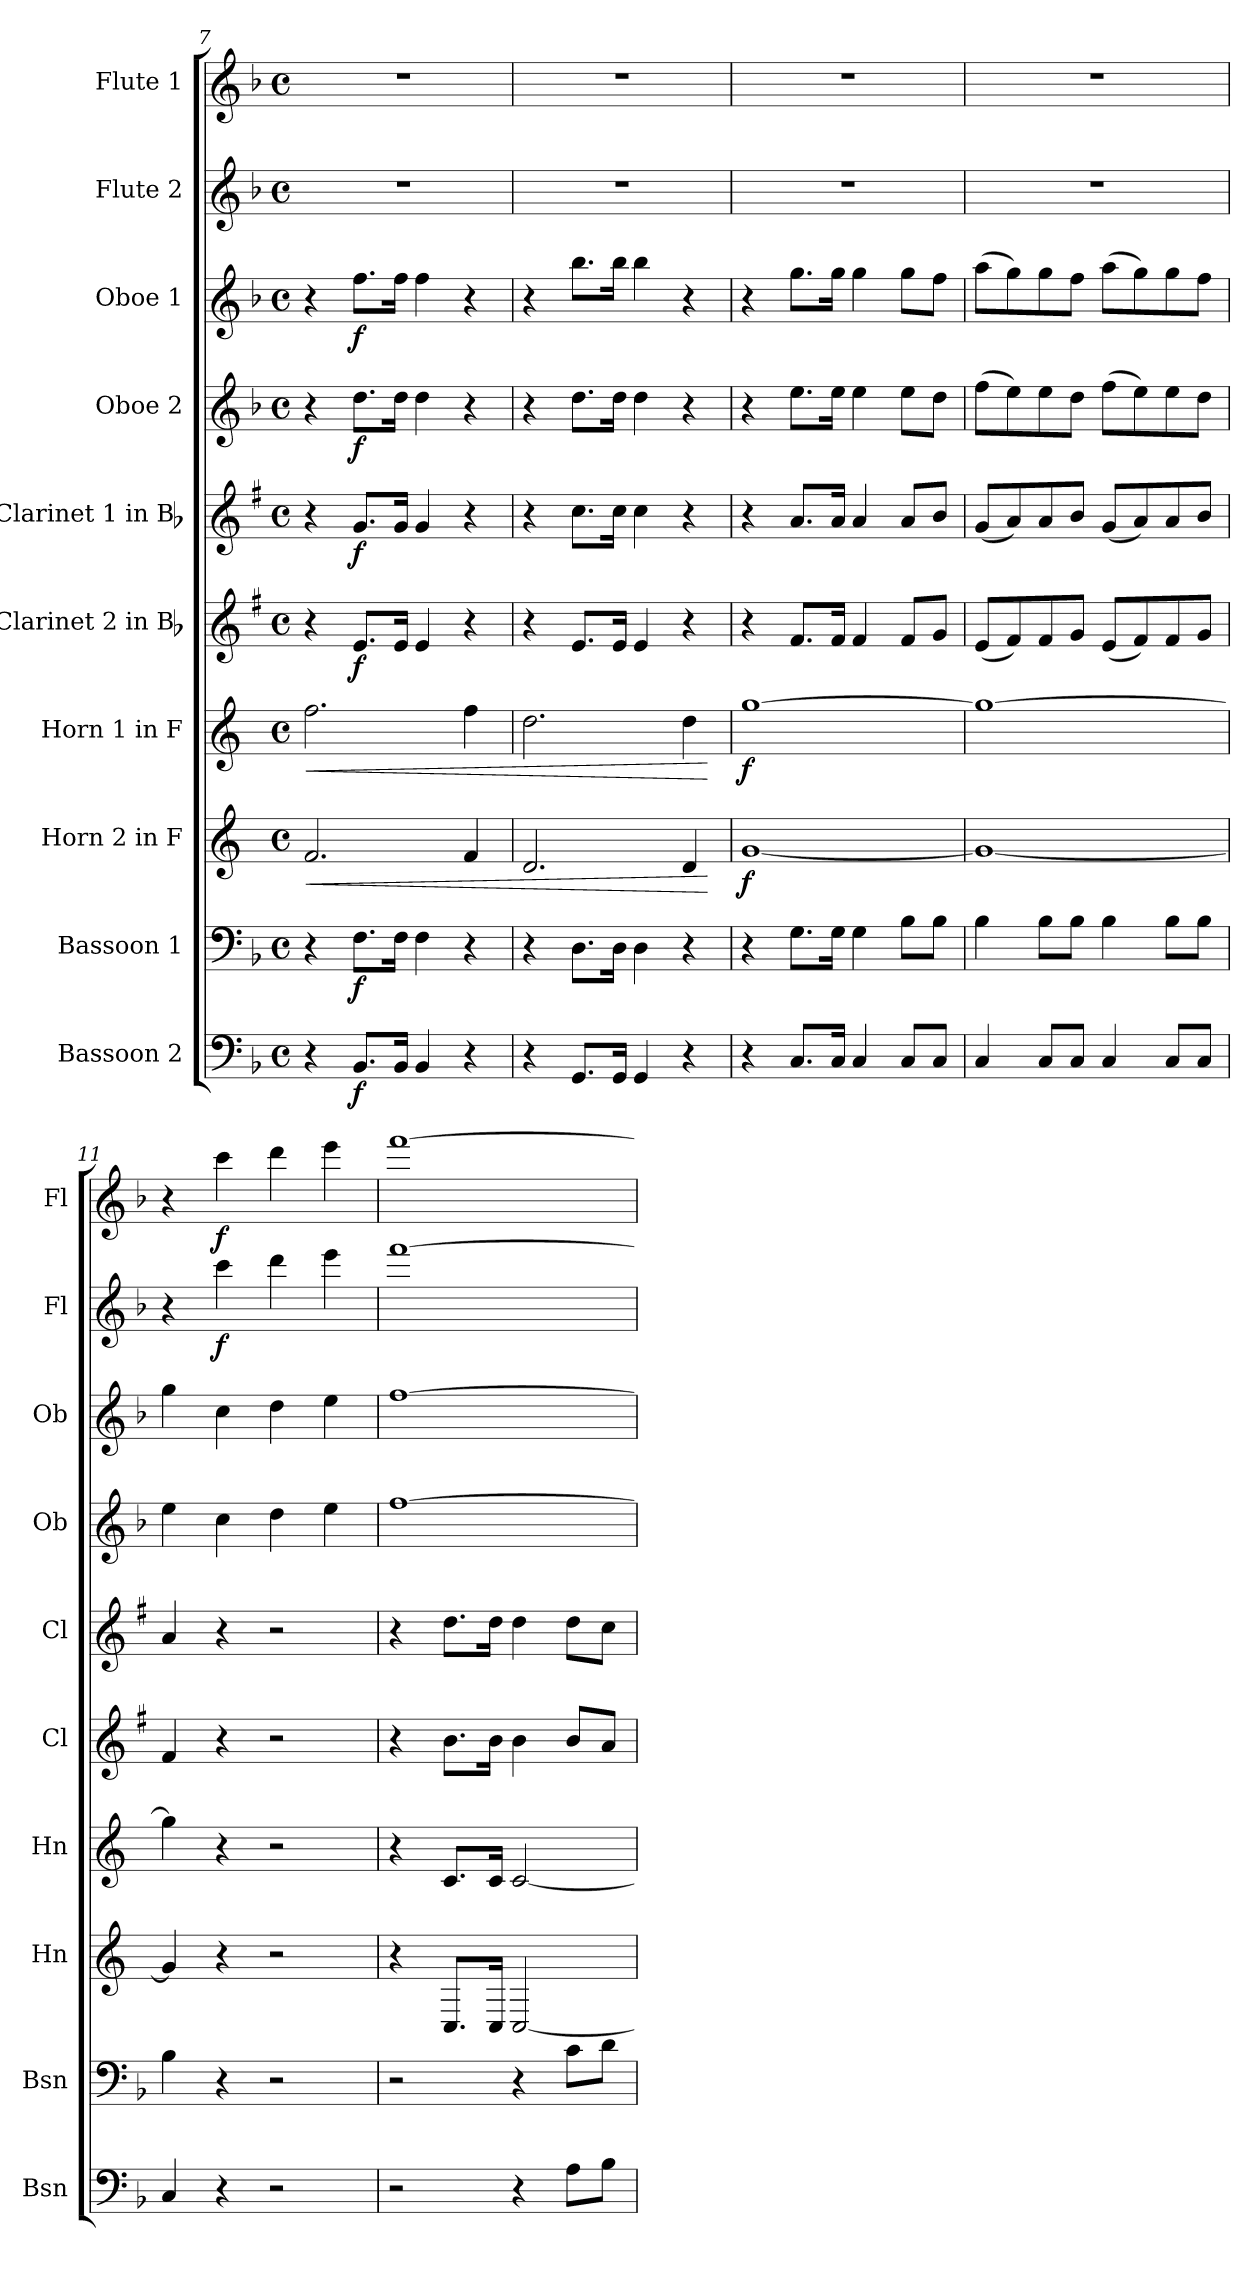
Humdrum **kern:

**kern	**dynam	**kern	**dynam	**kern	**dynam	**kern	**dynam	**kern	**dynam	**kern	**dynam	**kern	**dynam	**kern	**dynam	**kern	**dynam	**kern	**dynam
*part10	*part10	*part9	*part9	*part8	*part8	*part7	*part7	*part6	*part6	*part5	*part5	*part4	*part4	*part3	*part3	*part2	*part2	*part1	*part1
*staff10	*staff10	*staff9	*staff9	*staff8	*staff8	*staff7	*staff7	*staff6	*staff6	*staff5	*staff5	*staff4	*staff4	*staff3	*staff3	*staff2	*staff2	*staff1	*staff1
*I"Bassoon 2	*	*I"Bassoon 1	*	*I"Horn 2 in F	*	*I"Horn 1 in F	*	*I"Clarinet 2 in Bb	*	*I"Clarinet 1 in Bb	*	*I"Oboe 2	*	*I"Oboe 1	*	*I"Flute 2	*	*I"Flute 1	*
*I'Bsn	*	*I'Bsn	*	*I'Hn	*	*I'Hn	*	*I'Cl	*	*I'Cl	*	*I'Ob	*	*I'Ob	*	*I'Fl	*	*I'Fl	*
*clefF4	*	*clefF4	*	*clefG2	*	*clefG2	*	*clefG2	*	*clefG2	*	*clefG2	*	*clefG2	*	*clefG2	*	*clefG2	*
*	*	*	*	*ITrd4c7	*	*ITrd4c7	*	*ITrd1c2	*	*ITrd1c2	*	*	*	*	*	*	*	*	*
*k[b-]	*	*k[b-]	*	*k[b-]	*	*k[b-]	*	*k[b-]	*	*k[b-]	*	*k[b-]	*	*k[b-]	*	*k[b-]	*	*k[b-]	*
*M4/4	*	*M4/4	*	*M4/4	*	*M4/4	*	*M4/4	*	*M4/4	*	*M4/4	*	*M4/4	*	*M4/4	*	*M4/4	*
*met(c)	*	*met(c)	*	*met(c)	*	*met(c)	*	*met(c)	*	*met(c)	*	*met(c)	*	*met(c)	*	*met(c)	*	*met(c)	*
=7	=7	=7	=7	=7	=7	=7	=7	=7	=7	=7	=7	=7	=7	=7	=7	=7	=7	=7	=7
!	!	!	!	!	!LO:HP:b	!	!LO:HP:b	!	!	!	!	!	!	!	!	!	!	!	!
4r	.	4r	.	2.B-/	<	2.b-\	<	4r	.	4r	.	4r	.	4r	.	1r	.	1r	.
!	!LO:DY:b	!	!LO:DY:b	!	!	!	!	!	!LO:DY:b	!	!LO:DY:b	!	!LO:DY:b	!	!LO:DY:b	!	!	!	!
8.BB-/L	f	8.F\L	f	.	.	.	.	8.d/L	f	8.f/L	f	8.dd\L	f	8.ff\L	f	.	.	.	.
16BB-/Jk	.	16F\Jk	.	.	.	.	.	16d/Jk	.	16f/Jk	.	16dd\Jk	.	16ff\Jk	.	.	.	.	.
4BB-/	.	4F\	.	.	.	.	.	4d/	.	4f/	.	4dd\	.	4ff\	.	.	.	.	.
4r	.	4r	.	4B-/	.	4b-\	.	4r	.	4r	.	4r	.	4r	.	.	.	.	.
=8	=8	=8	=8	=8	=8	=8	=8	=8	=8	=8	=8	=8	=8	=8	=8	=8	=8	=8	=8
4r	.	4r	.	2.G/	.	2.g\	.	4r	.	4r	.	4r	.	4r	.	1r	.	1r	.
8.GG/L	.	8.D\L	.	.	.	.	.	8.d/L	.	8.b-\L	.	8.dd\L	.	8.bb-\L	.	.	.	.	.
16GG/Jk	.	16D\Jk	.	.	.	.	.	16d/Jk	.	16b-\Jk	.	16dd\Jk	.	16bb-\Jk	.	.	.	.	.
4GG/	.	4D\	.	.	.	.	.	4d/	.	4b-\	.	4dd\	.	4bb-\	.	.	.	.	.
4r	.	4r	.	4G/	.	4g\	.	4r	.	4r	.	4r	.	4r	.	.	.	.	.
.	.	.	.	.	[	.	[	.	.	.	.	.	.	.	.	.	.	.	.
=9	=9	=9	=9	=9	=9	=9	=9	=9	=9	=9	=9	=9	=9	=9	=9	=9	=9	=9	=9
!	!	!	!	!	!LO:DY:b	!	!LO:DY:b	!	!	!	!	!	!	!	!	!	!	!	!
4r	.	4r	.	[1c	f	[1cc	f	4r	.	4r	.	4r	.	4r	.	1r	.	1r	.
8.C/L	.	8.G\L	.	.	.	.	.	8.e/L	.	8.g/L	.	8.ee\L	.	8.gg\L	.	.	.	.	.
16C/Jk	.	16G\Jk	.	.	.	.	.	16e/Jk	.	16g/Jk	.	16ee\Jk	.	16gg\Jk	.	.	.	.	.
4C/	.	4G\	.	.	.	.	.	4e/	.	4g/	.	4ee\	.	4gg\	.	.	.	.	.
8C/L	.	8B-\L	.	.	.	.	.	8e/L	.	8g/L	.	8ee\L	.	8gg\L	.	.	.	.	.
8C/J	.	8B-\J	.	.	.	.	.	8f/J	.	8a/J	.	8dd\J	.	8ff\J	.	.	.	.	.
!!LO:LB:g=z
=10	=10	=10	=10	=10	=10	=10	=10	=10	=10	=10	=10	=10	=10	=10	=10	=10	=10	=10	=10
4C/	.	4B-\	.	1c_	.	1cc_	.	(8d/L	.	(8f/L	.	(8ff\L	.	(8aa\L	.	1r	.	1r	.
.	.	.	.	.	.	.	.	8e/)	.	8g/)	.	8ee\)	.	8gg\)	.	.	.	.	.
8C/L	.	8B-\L	.	.	.	.	.	8e/	.	8g/	.	8ee\	.	8gg\	.	.	.	.	.
8C/J	.	8B-\J	.	.	.	.	.	8f/J	.	8a/J	.	8dd\J	.	8ff\J	.	.	.	.	.
4C/	.	4B-\	.	.	.	.	.	(8d/L	.	(8f/L	.	(8ff\L	.	(8aa\L	.	.	.	.	.
.	.	.	.	.	.	.	.	8e/)	.	8g/)	.	8ee\)	.	8gg\)	.	.	.	.	.
8C/L	.	8B-\L	.	.	.	.	.	8e/	.	8g/	.	8ee\	.	8gg\	.	.	.	.	.
8C/J	.	8B-\J	.	.	.	.	.	8f/J	.	8a/J	.	8dd\J	.	8ff\J	.	.	.	.	.
=11	=11	=11	=11	=11	=11	=11	=11	=11	=11	=11	=11	=11	=11	=11	=11	=11	=11	=11	=11
4C/	.	4B-\	.	4c/]	.	4cc\]	.	4e/	.	4g/	.	4ee\	.	4gg\	.	4r	.	4r	.
!	!	!	!	!	!	!	!	!	!	!	!	!	!	!	!	!	!LO:DY:b	!	!LO:DY:b
4r	.	4r	.	4r	.	4r	.	4r	.	4r	.	4cc\	.	4cc\	.	4ccc\	f	4ccc\	f
2r	.	2r	.	2r	.	2r	.	2r	.	2r	.	4dd\	.	4dd\	.	4ddd\	.	4ddd\	.
.	.	.	.	.	.	.	.	.	.	.	.	4ee\	.	4ee\	.	4eee\	.	4eee\	.
=12	=12	=12	=12	=12	=12	=12	=12	=12	=12	=12	=12	=12	=12	=12	=12	=12	=12	=12	=12
2r	.	2r	.	4r	.	4r	.	4r	.	4r	.	[1ff	.	[1ff	.	[1fff	.	[1fff	.
.	.	.	.	8.FF/L	.	8.F/L	.	8.a\L	.	8.cc\L	.	.	.	.	.	.	.	.	.
.	.	.	.	16FF/Jk	.	16F/Jk	.	16a\Jk	.	16cc\Jk	.	.	.	.	.	.	.	.	.
4r	.	4r	.	[2FF/	.	[2F/	.	4a\	.	4cc\	.	.	.	.	.	.	.	.	.
8A\L	.	8c\L	.	.	.	.	.	8a/L	.	8cc\L	.	.	.	.	.	.	.	.	.
8B-\J	.	8d\J	.	.	.	.	.	8g/J	.	8b-\J	.	.	.	.	.	.	.	.	.
=	=	=	=	=	=	=	=	=	=	=	=	=	=	=	=	=	=	=	=
*-	*-	*-	*-	*-	*-	*-	*-	*-	*-	*-	*-	*-	*-	*-	*-	*-	*-	*-	*-
